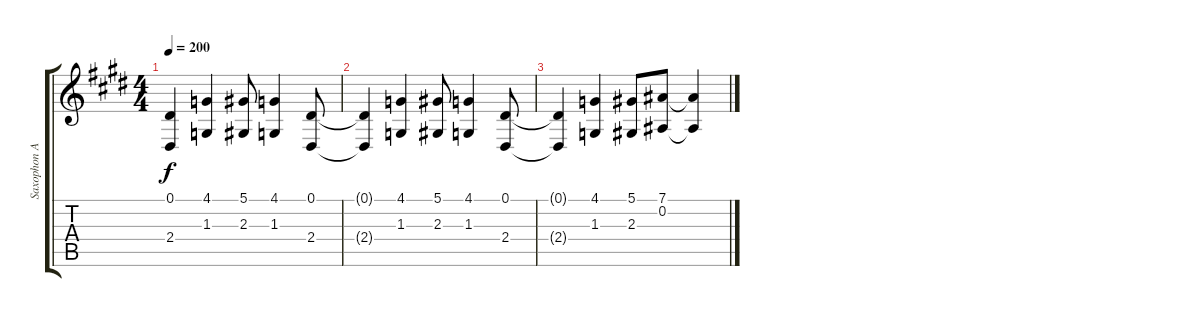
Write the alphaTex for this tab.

\track ("Saxophon Alt" "Saxophon A") {instrument altosax}
\staff {score tabs}
\tuning (Eb4 Bb3 Gb3 Db3 Ab2 Eb2) {hide}
\ts (4 4)
\tempo 200
\clef g2
\ks e
(0.1{t} 2.4{t}).4{dy f} (4.1 1.3).4 (5.1 2.3).8 (4.1 1.3).4 (0.1 2.4).8 |
(0.1{t} 2.4{t}).4 (4.1 1.3).4 (5.1 2.3).8 (4.1 1.3).4 (0.1 2.4).8 |
(0.1{t} 2.4{t}).4 (4.1 1.3).4 (5.1 2.3).8 (7.1 0.2).8 (7.1{t} 0.2{t}).4
